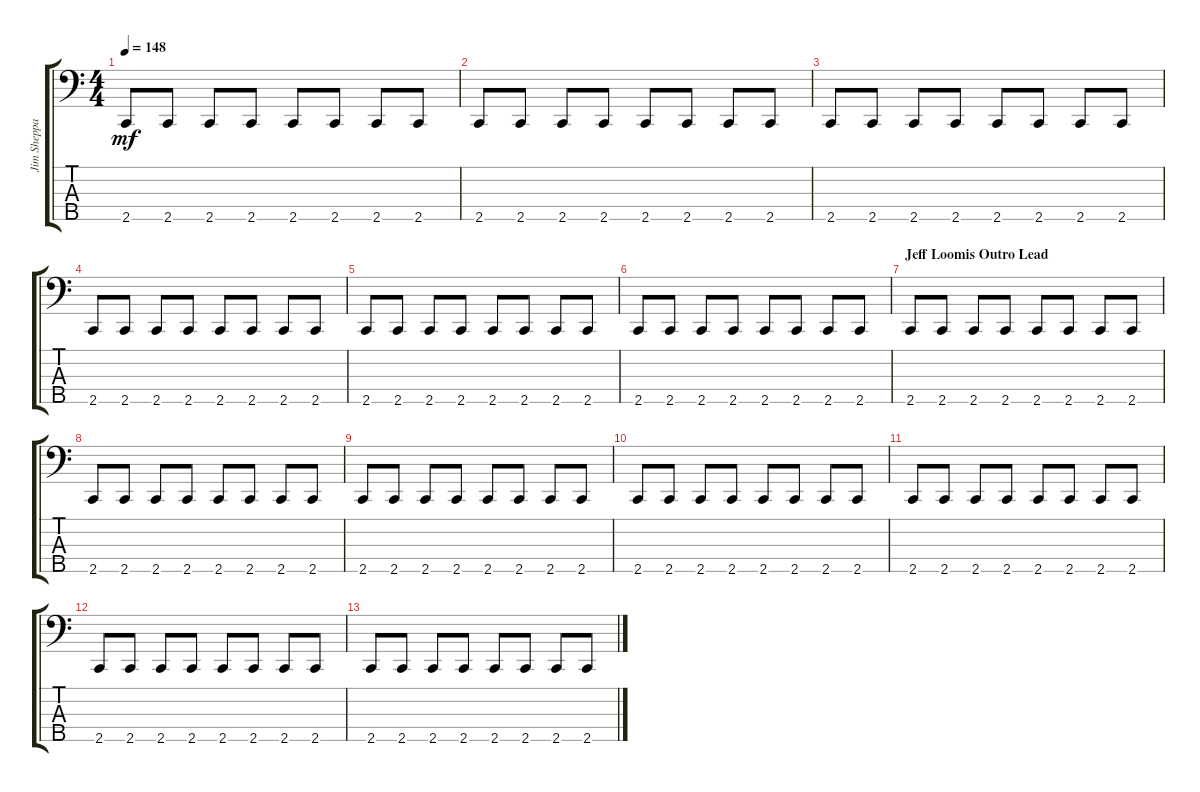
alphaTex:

\track ("Jim Sheppard" "Jim Sheppa") {instrument electricbasspick}
\staff {score tabs}
\tuning (Gb2 Db2 Ab1 Eb1 Bb0) {hide}
\ts (4 4)
\tempo 148
\clef f4
\ks c
2.5.8{dy mf} 2.5.8 2.5.8 2.5.8 2.5.8 2.5.8 2.5.8 2.5.8 |
2.5.8 2.5.8 2.5.8 2.5.8 2.5.8 2.5.8 2.5.8 2.5.8 |
2.5.8 2.5.8 2.5.8 2.5.8 2.5.8 2.5.8 2.5.8 2.5.8 |
2.5.8 2.5.8 2.5.8 2.5.8 2.5.8 2.5.8 2.5.8 2.5.8 |
2.5.8 2.5.8 2.5.8 2.5.8 2.5.8 2.5.8 2.5.8 2.5.8 |
2.5.8 2.5.8 2.5.8 2.5.8 2.5.8 2.5.8 2.5.8 2.5.8 |
\section ("" "Jeff Loomis Outro Lead")
2.5.8 2.5.8 2.5.8 2.5.8 2.5.8 2.5.8 2.5.8 2.5.8 |
2.5.8 2.5.8 2.5.8 2.5.8 2.5.8 2.5.8 2.5.8 2.5.8 |
2.5.8 2.5.8 2.5.8 2.5.8 2.5.8 2.5.8 2.5.8 2.5.8 |
2.5.8 2.5.8 2.5.8 2.5.8 2.5.8 2.5.8 2.5.8 2.5.8 |
2.5.8 2.5.8 2.5.8 2.5.8 2.5.8 2.5.8 2.5.8 2.5.8 |
2.5.8 2.5.8 2.5.8 2.5.8 2.5.8 2.5.8 2.5.8 2.5.8 |
2.5.8 2.5.8 2.5.8 2.5.8 2.5.8 2.5.8 2.5.8 2.5.8
